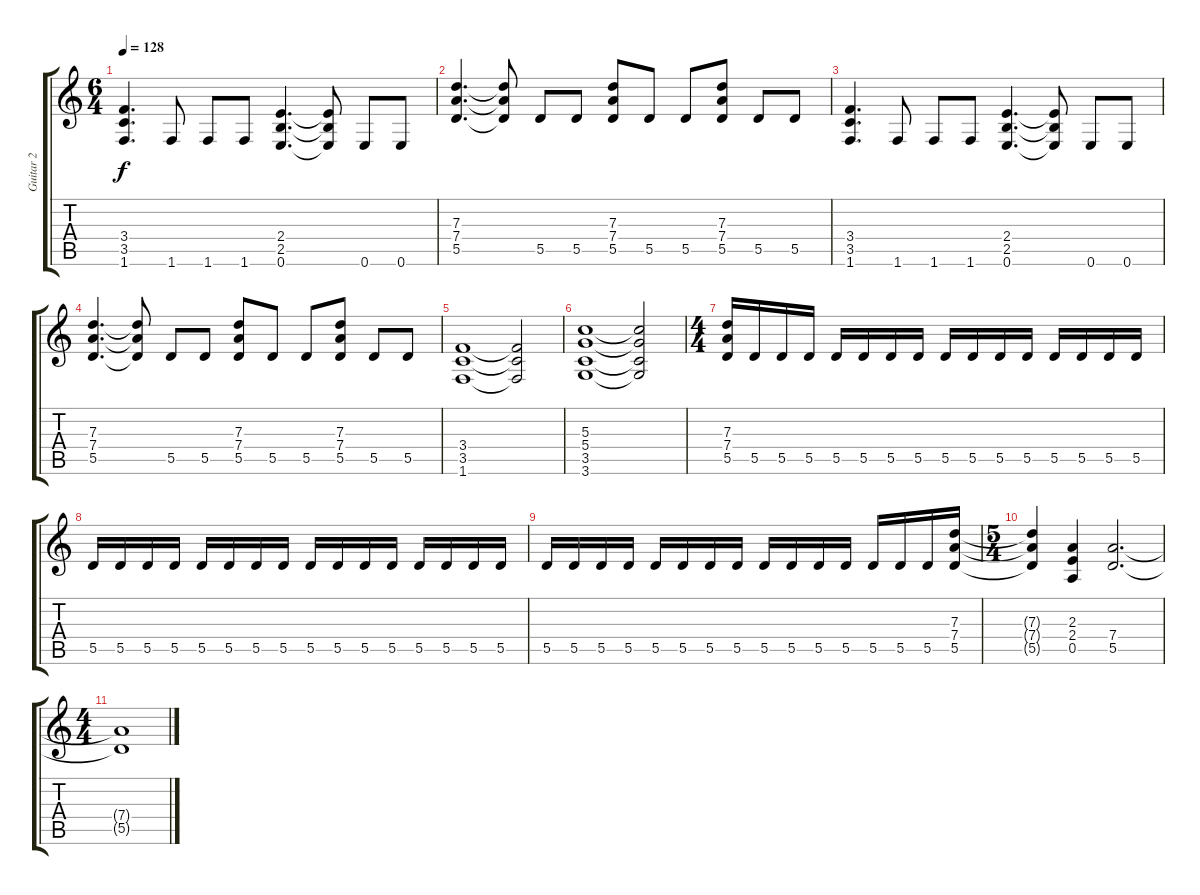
\track ("Guitar 2" "Guitar 2") {instrument distortionguitar}
\staff {score tabs}
\tuning (E4 B3 G3 D3 A2 E2) {hide}
\ts (6 4)
\tempo 128
\clef g2
\ks c
(3.4 3.5 1.6).4{d dy f} 1.6.8 1.6.8 1.6.8 (2.4 2.5 0.6).4{d} (2.4{t} 2.5{t} 0.6{t}).8 0.6.8 0.6.8 |
(7.3 7.4 5.5).4{d} (7.3{t} 7.4{t} 5.5{t}).8 5.5.8 5.5.8 (7.3 7.4 5.5).8 5.5.8 5.5.8 (7.3 7.4 5.5).8 5.5.8 5.5.8 |
(3.4 3.5 1.6).4{d} 1.6.8 1.6.8 1.6.8 (2.4 2.5 0.6).4{d} (2.4{t} 2.5{t} 0.6{t}).8 0.6.8 0.6.8 |
(7.3 7.4 5.5).4{d} (7.3{t} 7.4{t} 5.5{t}).8 5.5.8 5.5.8 (7.3 7.4 5.5).8 5.5.8 5.5.8 (7.3 7.4 5.5).8 5.5.8 5.5.8 |
(3.4 3.5 1.6).1 (3.4{t} 3.5{t} 1.6{t}).2 |
(5.3 5.4 3.5 3.6).1 (5.3{t} 5.4{t} 3.5{t} 3.6{t}).2 |
\ts (4 4)
(7.3 7.4 5.5).16 5.5.16 5.5.16 5.5.16 5.5.16 5.5.16 5.5.16 5.5.16 5.5.16 5.5.16 5.5.16 5.5.16 5.5.16 5.5.16 5.5.16 5.5.16 |
5.5.16 5.5.16 5.5.16 5.5.16 5.5.16 5.5.16 5.5.16 5.5.16 5.5.16 5.5.16 5.5.16 5.5.16 5.5.16 5.5.16 5.5.16 5.5.16 |
5.5.16 5.5.16 5.5.16 5.5.16 5.5.16 5.5.16 5.5.16 5.5.16 5.5.16 5.5.16 5.5.16 5.5.16 5.5.16 5.5.16 5.5.16 (7.3 7.4 5.5).16 |
\ts (5 4)
(7.3{t} 7.4{t} 5.5{t}).4 (2.3 2.4 0.5).4 (7.4 5.5).2{d} |
\ts (4 4)
(7.4{t} 5.5{t}).1
